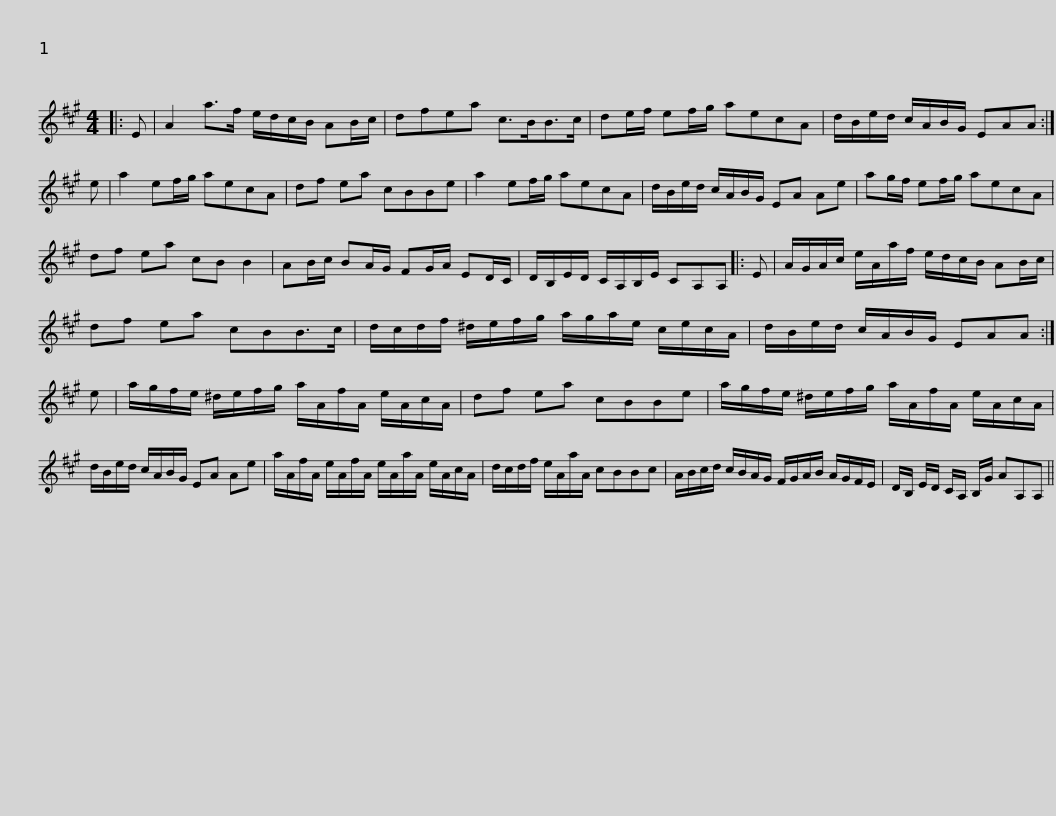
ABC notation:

X:1
L:1/8
M:4/4
I:linebreak $
K:A
V:1 treble
V:1
|: E | A2 a>f e/d/c/B/ AB/c/ | dfea c>BB>c | de/f/ ef/g/ aecA | d/B/e/d/ c/A/B/G/ EAA :|$ %5
 e | a2 ef/g/ aecA | df ea cBBe | a2 ef/g/ aecA | d/B/e/d/ c/A/B/G/ EA Ae |$ %10
 ag/f/ ef/g/ aecA | df ea cB B2 | AB/c/ BA/G/ FG/A/ ED/C/ | D/B,/E/D/ C/A,/B,/E/ CA,A, |: E |$ %15
 A/G/A/c/ e/A/a/f/ e/d/c/B/ AB/c/ | df ea cBB>c | d/c/d/f/ ^d/e/f/g/ a/g/a/e/ c/e/c/A/ |$ d/B/e/d/ c/A/B/G/ EAA :| e | %20
 a/g/f/e/ ^d/e/f/g/ a/A/f/A/ e/A/c/A/ | df ea cBBe |$ a/g/f/e/ ^d/e/f/g/ a/A/f/A/ e/A/c/A/ | d/B/e/d/ c/A/B/G/ EA Ae | a/A/f/A/ e/A/f/A/ e/A/a/A/ e/A/c/A/ |$ %25
 d/c/d/f/ e/A/a/A/ cBBc | A/B/c/d/ c/B/A/G/ F/G/A/B/ A/G/F/E/ | D/B,/ E/D/ C/A,/ B,/G/ AA,A, || %28
